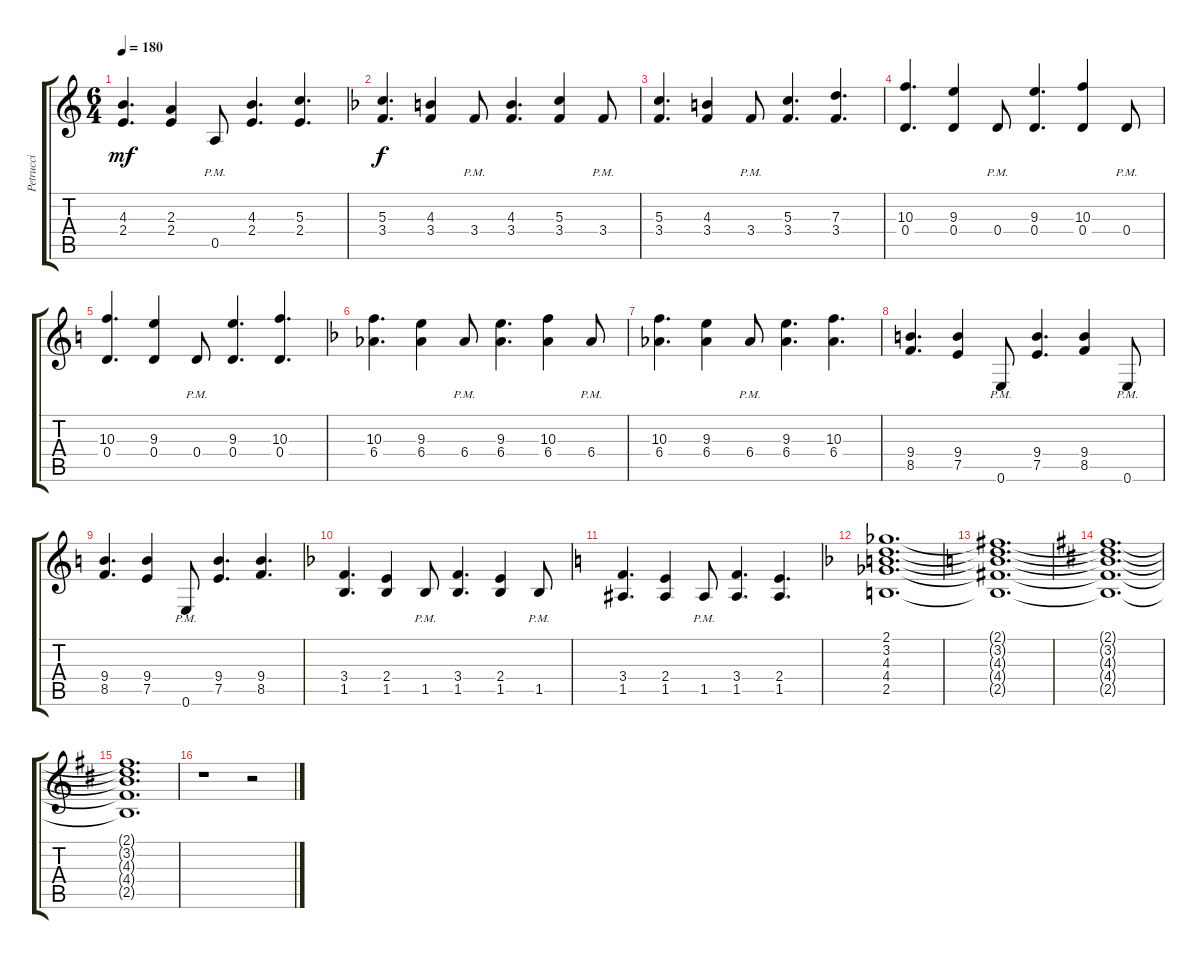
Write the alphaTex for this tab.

\track ("Petrucci" "Petrucci") {instrument distortionguitar}
\staff {score tabs}
\tuning (E4 B3 G3 D3 A2 E2) {hide}
\ts (6 4)
\tempo 180
\clef g2
\ks c
(4.3 2.4).4{d dy mf} (2.3 2.4).4 0.5{pm}.8 (4.3 2.4).4{d} (5.3 2.4).4{d} |
\ks f
(5.3 3.4).4{d dy f} (4.3 3.4).4 3.4{pm}.8 (4.3 3.4).4{d} (5.3 3.4).4 3.4{pm}.8 |
(5.3 3.4).4{d} (4.3 3.4).4 3.4{pm}.8 (5.3 3.4).4{d} (7.3 3.4).4{d} |
(10.3 0.4).4{d} (9.3 0.4).4 0.4{pm}.8 (9.3 0.4).4{d} (10.3 0.4).4 0.4{pm}.8 |
\ks c
(10.3 0.4).4{d} (9.3 0.4).4 0.4{pm}.8 (9.3 0.4).4{d} (10.3 0.4).4{d} |
\ks f
(10.3 6.4).4{d} (9.3 6.4).4 6.4{pm}.8 (9.3 6.4).4{d} (10.3 6.4).4 6.4{pm}.8 |
(10.3 6.4).4{d} (9.3 6.4).4 6.4{pm}.8 (9.3 6.4).4{d} (10.3 6.4).4{d} |
(9.4 8.5).4{d} (9.4 7.5).4 0.6{pm}.8 (9.4 7.5).4{d} (9.4 8.5).4 0.6{pm}.8 |
\ks c
(9.4 8.5).4{d} (9.4 7.5).4 0.6{pm}.8 (9.4 7.5).4{d} (9.4 8.5).4{d} |
\ks f
(3.4 1.5).4{d} (2.4 1.5).4 1.5{pm}.8 (3.4 1.5).4{d} (2.4 1.5).4 1.5{pm}.8 |
\ks c
(3.4 1.5).4{d} (2.4 1.5).4 1.5{pm}.8 (3.4 1.5).4{d} (2.4 1.5).4{d} |
\ks f
(2.1 3.2 4.3 4.4 2.5).1{d} |
\ks c
(2.1{t} 3.2{t} 4.3{t} 4.4{t} 2.5{t}).1{d} |
\ks d
(2.1{t} 3.2{t} 4.3{t} 4.4{t} 2.5{t}).1{d} |
(2.1{t} 3.2{t} 4.3{t} 4.4{t} 2.5{t}).1{d} |
r.1 r.2
